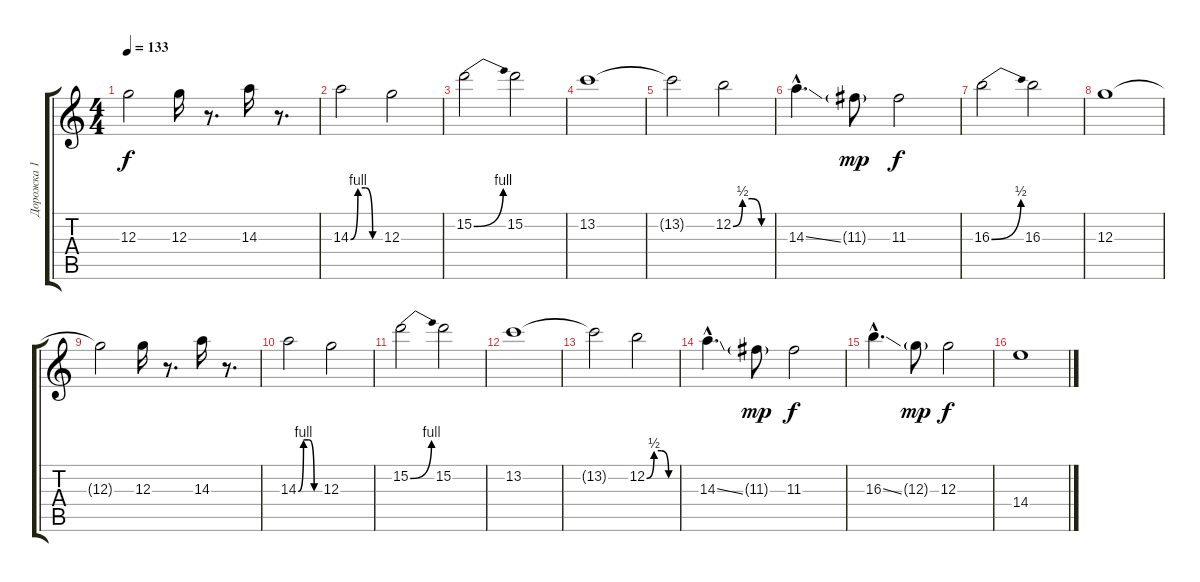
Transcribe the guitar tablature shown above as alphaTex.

\track ("Дорожка 1" "Дорожка 1") {instrument distortionguitar}
\staff {score tabs}
\tuning (E4 B3 G3 D3 A2 E2) {hide}
\ts (4 4)
\tempo 133
\clef g2
\ks c
12.3{t}.2{dy f} 12.3.16 r.8{d} 14.3.16 r.8{d} |
14.3{be (custom 0 0 15 4 30 4 45 0 60 0)}.2 12.3.2 |
15.2{be (bend 0 0 60 4)}.2 15.2.2 |
13.2.1 |
13.2{t}.2 12.2{be (custom 0 0 15 2 30 2 45 0 60 0)}.2 |
14.3{ss hac}.4{d} 11.3{g}.8{dy mp} 11.3.2{dy f} |
16.3{be (bend 0 0 60 2)}.2 16.3.2 |
12.3.1 |
12.3{t}.2 12.3.16 r.8{d} 14.3.16 r.8{d} |
14.3{be (custom 0 0 15 4 30 4 45 0 60 0)}.2 12.3.2 |
15.2{be (bend 0 0 60 4)}.2 15.2.2 |
13.2.1 |
13.2{t}.2 12.2{be (custom 0 0 15 2 30 2 45 0 60 0)}.2 |
14.3{ss hac}.4{d} 11.3{g}.8{dy mp} 11.3.2{dy f} |
16.3{ss hac}.4{d} 12.3{g}.8{dy mp} 12.3.2{dy f} |
14.4.1
